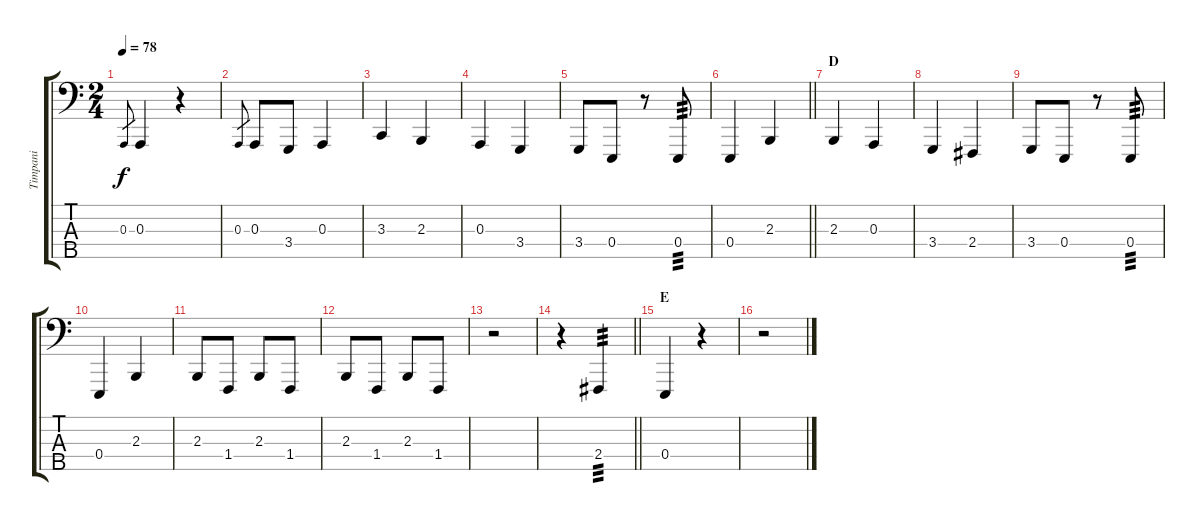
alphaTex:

\track ("Timpani" "Timpani") {instrument timpani}
\staff {score tabs}
\tuning (G2 D2 A1 E1 B0) {hide}
\ts (2 4)
\tempo 78
\clef f4
\ks c
0.3.8{gr dy f} 0.3.4 r.4 |
0.3.8{gr} 0.3.8 3.4.8 0.3.4 |
3.3.4 2.3.4 |
0.3.4 3.4.4 |
3.4.8 0.4.8 r.8 0.4.8{tp 3} |
\barLineRight lightlight
0.4.4 2.3.4 |
\section ("" "D")
2.3.4 0.3.4 |
3.4.4 2.4.4 |
3.4.8 0.4.8 r.8 0.4.8{tp 3} |
0.4.4 2.3.4 |
2.3.8 1.4.8 2.3.8 1.4.8 |
2.3.8 1.4.8 2.3.8 1.4.8 |
r.2 |
\barLineRight lightlight
r.4 2.4.4{tp 3} |
\section ("" "E")
0.4.4 r.4 |
r.2
